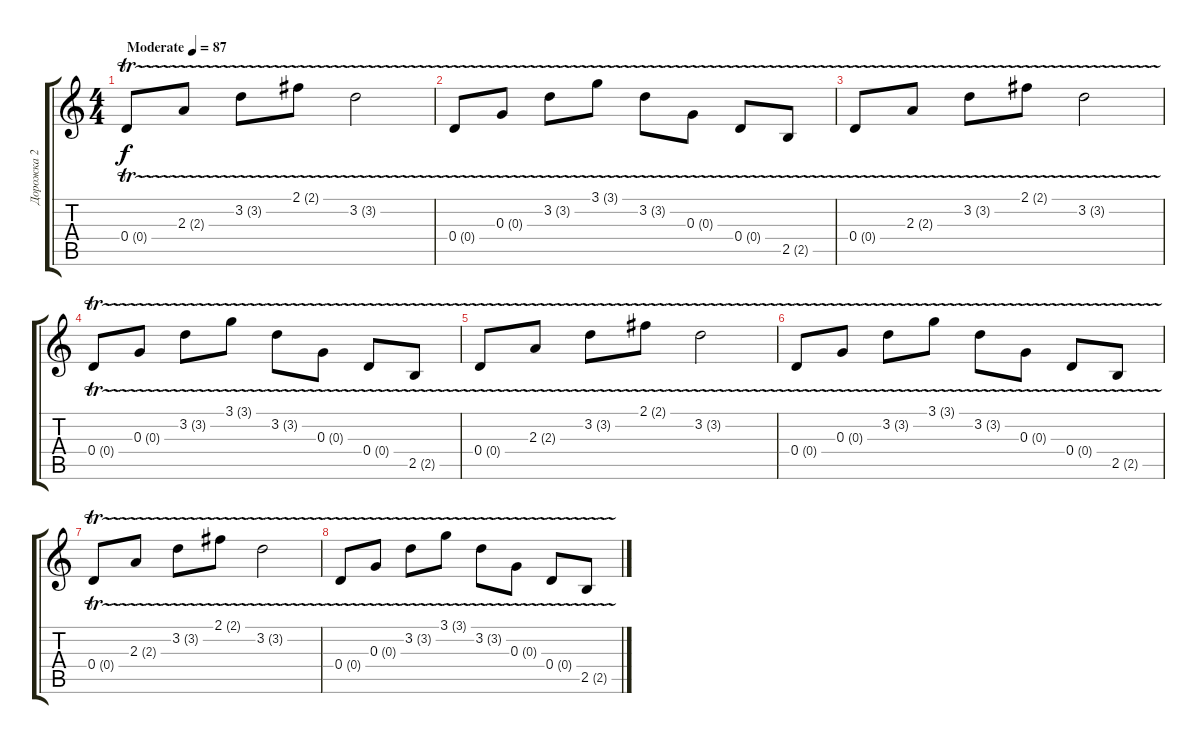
\track ("Дорожка 2" "Дорожка 2") {instrument electricguitarjazz}
\staff {score tabs}
\tuning (E4 B3 G3 D3 A2 E2) {hide}
\ts (4 4)
\tempo (87 "Moderate")
\clef g2
\ks c
0.4{tr (0 64)}.8{dy f instrument electricguitarjazz} 2.3{tr (2 64)}.8 3.2{tr (3 64)}.8 2.1{tr (2 64)}.8 3.2{tr (3 64)}.2 |
0.4{tr (0 64)}.8 0.3{tr (0 64)}.8 3.2{tr (3 64)}.8 3.1{tr (3 64)}.8 3.2{tr (3 64)}.8 0.3{tr (0 64)}.8 0.4{tr (0 64)}.8 2.5{tr (2 64)}.8 |
0.4{tr (0 64)}.8 2.3{tr (2 64)}.8 3.2{tr (3 64)}.8 2.1{tr (2 64)}.8 3.2{tr (3 64)}.2 |
0.4{tr (0 64)}.8 0.3{tr (0 64)}.8 3.2{tr (3 64)}.8 3.1{tr (3 64)}.8 3.2{tr (3 64)}.8 0.3{tr (0 64)}.8 0.4{tr (0 64)}.8 2.5{tr (2 64)}.8 |
0.4{tr (0 64)}.8 2.3{tr (2 64)}.8 3.2{tr (3 64)}.8 2.1{tr (2 64)}.8 3.2{tr (3 64)}.2 |
0.4{tr (0 64)}.8 0.3{tr (0 64)}.8 3.2{tr (3 64)}.8 3.1{tr (3 64)}.8 3.2{tr (3 64)}.8 0.3{tr (0 64)}.8 0.4{tr (0 64)}.8 2.5{tr (2 64)}.8 |
0.4{tr (0 64)}.8 2.3{tr (2 64)}.8 3.2{tr (3 64)}.8 2.1{tr (2 64)}.8 3.2{tr (3 64)}.2 |
0.4{tr (0 64)}.8 0.3{tr (0 64)}.8 3.2{tr (3 64)}.8 3.1{tr (3 64)}.8 3.2{tr (3 64)}.8 0.3{tr (0 64)}.8 0.4{tr (0 64)}.8 2.5{tr (2 64)}.8
